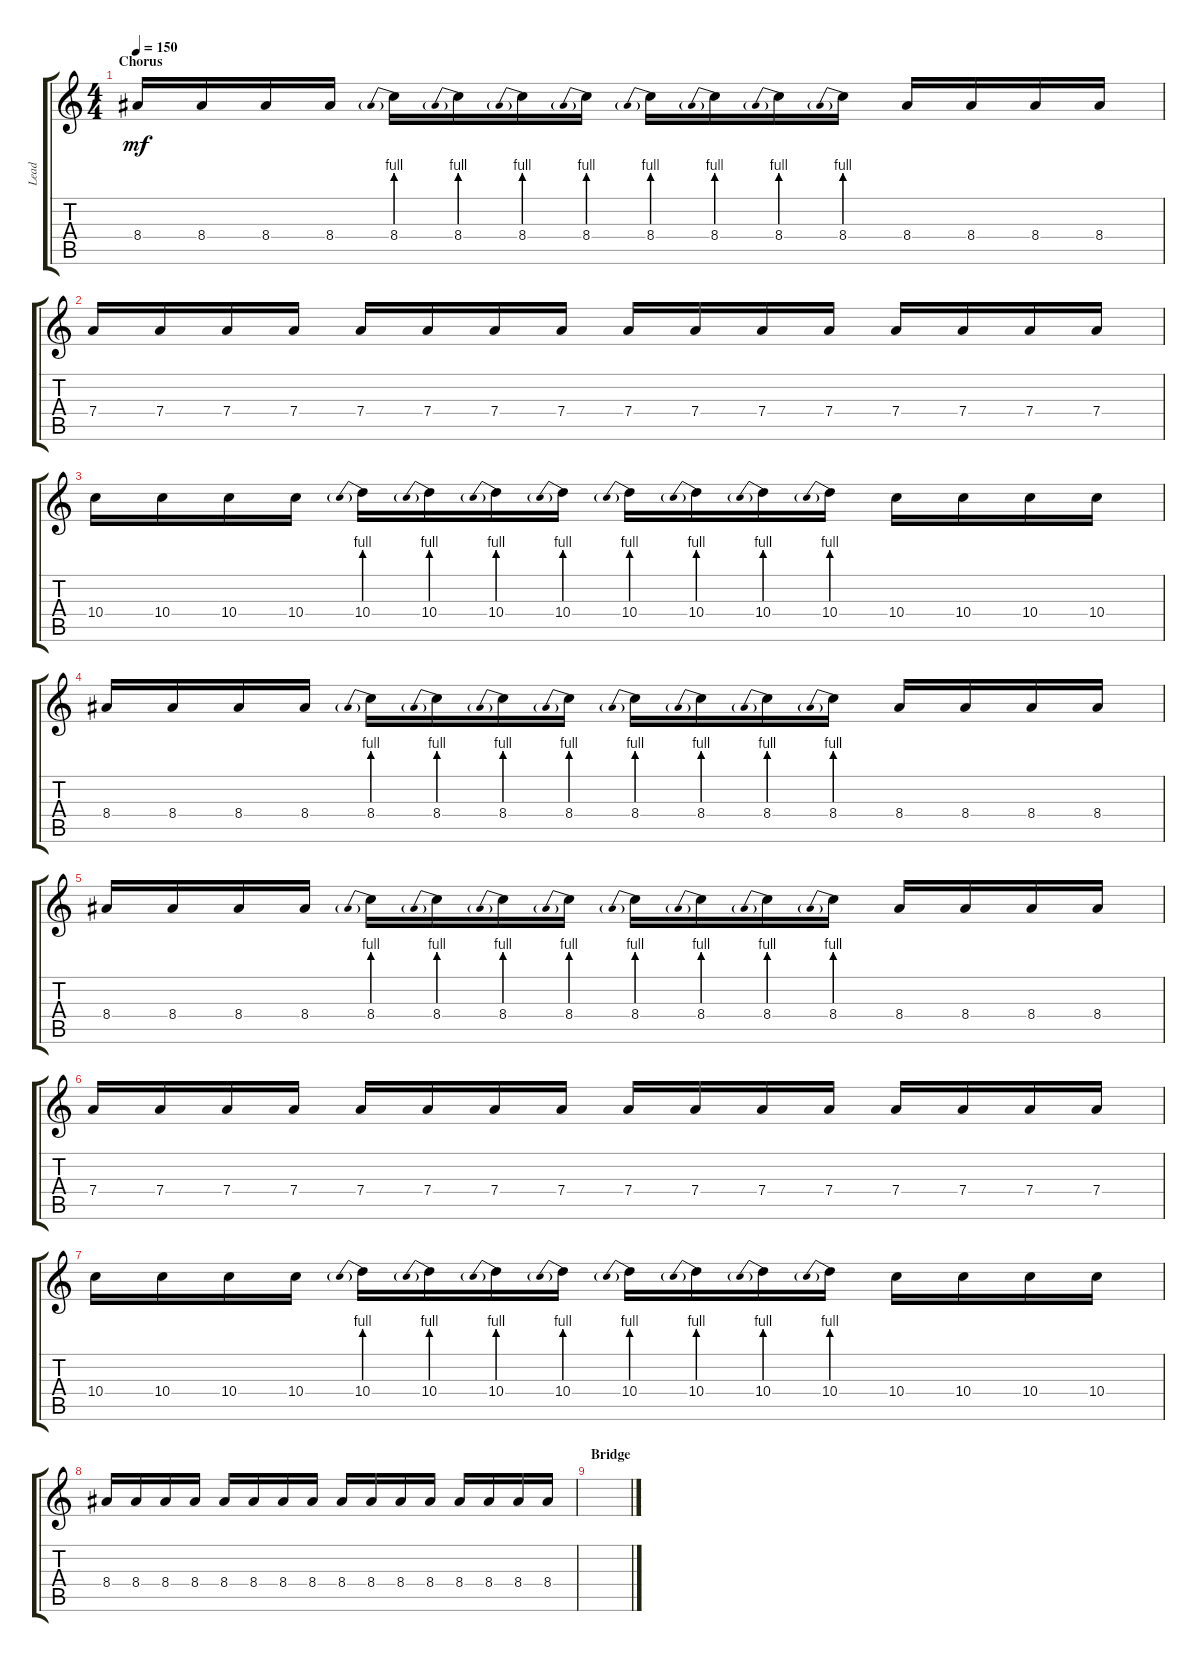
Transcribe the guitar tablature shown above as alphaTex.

\track ("Lead" "Lead") {instrument distortionguitar}
\staff {score tabs}
\tuning (E4 B3 G3 D3 A2 D2) {hide}
\ts (4 4)
\section ("" "Chorus")
\tempo 150
\clef g2
\ks c
8.4.16{dy mf} 8.4.16 8.4.16 8.4.16 8.4{be (prebend 0 4 60 4)}.16 8.4{be (prebend 0 4 60 4)}.16 8.4{be (prebend 0 4 60 4)}.16 8.4{be (prebend 0 4 60 4)}.16 8.4{be (prebend 0 4 60 4)}.16 8.4{be (prebend 0 4 60 4)}.16 8.4{be (prebend 0 4 60 4)}.16 8.4{be (prebend 0 4 60 4)}.16 8.4.16 8.4.16 8.4.16 8.4.16 |
7.4.16 7.4.16 7.4.16 7.4.16 7.4.16 7.4.16 7.4.16 7.4.16 7.4.16 7.4.16 7.4.16 7.4.16 7.4.16 7.4.16 7.4.16 7.4.16 |
10.4.16 10.4.16 10.4.16 10.4.16 10.4{be (prebend 0 4 60 4)}.16 10.4{be (prebend 0 4 60 4)}.16 10.4{be (prebend 0 4 60 4)}.16 10.4{be (prebend 0 4 60 4)}.16 10.4{be (prebend 0 4 60 4)}.16 10.4{be (prebend 0 4 60 4)}.16 10.4{be (prebend 0 4 60 4)}.16 10.4{be (prebend 0 4 60 4)}.16 10.4.16 10.4.16 10.4.16 10.4.16 |
8.4.16 8.4.16 8.4.16 8.4.16 8.4{be (prebend 0 4 60 4)}.16 8.4{be (prebend 0 4 60 4)}.16 8.4{be (prebend 0 4 60 4)}.16 8.4{be (prebend 0 4 60 4)}.16 8.4{be (prebend 0 4 60 4)}.16 8.4{be (prebend 0 4 60 4)}.16 8.4{be (prebend 0 4 60 4)}.16 8.4{be (prebend 0 4 60 4)}.16 8.4.16 8.4.16 8.4.16 8.4.16 |
8.4.16 8.4.16 8.4.16 8.4.16 8.4{be (prebend 0 4 60 4)}.16 8.4{be (prebend 0 4 60 4)}.16 8.4{be (prebend 0 4 60 4)}.16 8.4{be (prebend 0 4 60 4)}.16 8.4{be (prebend 0 4 60 4)}.16 8.4{be (prebend 0 4 60 4)}.16 8.4{be (prebend 0 4 60 4)}.16 8.4{be (prebend 0 4 60 4)}.16 8.4.16 8.4.16 8.4.16 8.4.16 |
7.4.16 7.4.16 7.4.16 7.4.16 7.4.16 7.4.16 7.4.16 7.4.16 7.4.16 7.4.16 7.4.16 7.4.16 7.4.16 7.4.16 7.4.16 7.4.16 |
10.4.16 10.4.16 10.4.16 10.4.16 10.4{be (prebend 0 4 60 4)}.16 10.4{be (prebend 0 4 60 4)}.16 10.4{be (prebend 0 4 60 4)}.16 10.4{be (prebend 0 4 60 4)}.16 10.4{be (prebend 0 4 60 4)}.16 10.4{be (prebend 0 4 60 4)}.16 10.4{be (prebend 0 4 60 4)}.16 10.4{be (prebend 0 4 60 4)}.16 10.4.16 10.4.16 10.4.16 10.4.16 |
8.4.16 8.4.16 8.4.16 8.4.16 8.4.16 8.4.16 8.4.16 8.4.16 8.4.16 8.4.16 8.4.16 8.4.16 8.4.16 8.4.16 8.4.16 8.4.16 |
\section ("" "Bridge")
